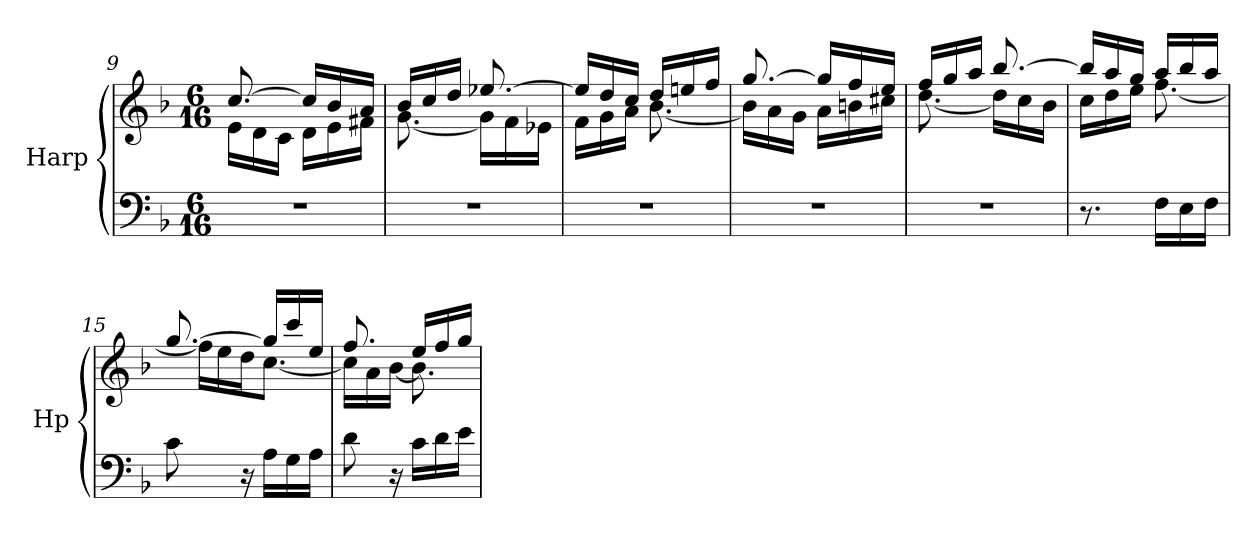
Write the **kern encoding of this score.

**kern	**kern
*part1	*part1
*staff2	*staff1
*I"Harp	*
*I'Hp	*
*clefF4	*clefG2
*k[b-]	*k[b-]
*M6/16	*M6/16
=9	=9
*	*^
4.r	[8.cc/	16e\LL
.	.	16d\
.	.	16c\JJ
.	16cc/LL]	16d\LL
.	16b-/	16e\
.	16a/JJ	16f#X\JJ
=10	=10	=10
4.r	16b-/LL	[8.g\
.	16cc/	.
.	16dd/JJ	.
.	[8.ee-X/	16g\LL]
.	.	16f\
.	.	16e-X\JJ
=11	=11	=11
4.r	16ee-/LL]	16f\LL
.	16dd/	16g\
.	16cc/JJ	16a\JJ
.	16dd/LL	[8.b-\
.	16een/	.
.	16ff/JJ	.
=12	=12	=12
4.r	[8.gg/	16b-\LL]
.	.	16a\
.	.	16g\JJ
.	16gg/LL]	16a\LL
.	16ff/	16bn\
.	16ee/JJ	16cc#X\JJ
=13	=13	=13
4.r	16ff/LL	[8.dd\
.	16gg/	.
.	16aa/JJ	.
.	[8.bb-/	16dd\LL]
.	.	16cc\
.	.	16b-\JJ
!!LO:LB:g=z	!!
=14	=14	=14
8.r	16bb-/LL]	16cc\LL
.	16aa/	16dd\
.	16gg/JJ	16ee\JJ
16F\LL	16aa/LL	[8.ff\
16E\	16bb-/	.
16F\JJ	16aa/JJ	.
=15	=15	=15
8c\	[8.gg/	16ff\LL]
.	.	16ee\
16r	.	16dd\J
16A\LL	16gg/LL]	[8.cc\J
16G\	16ccc/	.
16A\JJ	16ee/JJ	.
=16	=16	=16
8d\	8.ff/	16cc\LL]
.	.	16a\
16r	.	[16b-\JJ
16c\LL	16ee/LL	8.b-\]
16d\	16ff/	.
16e\JJ	16gg/JJ	.
*	*v	*v
=	=
*-	*-
